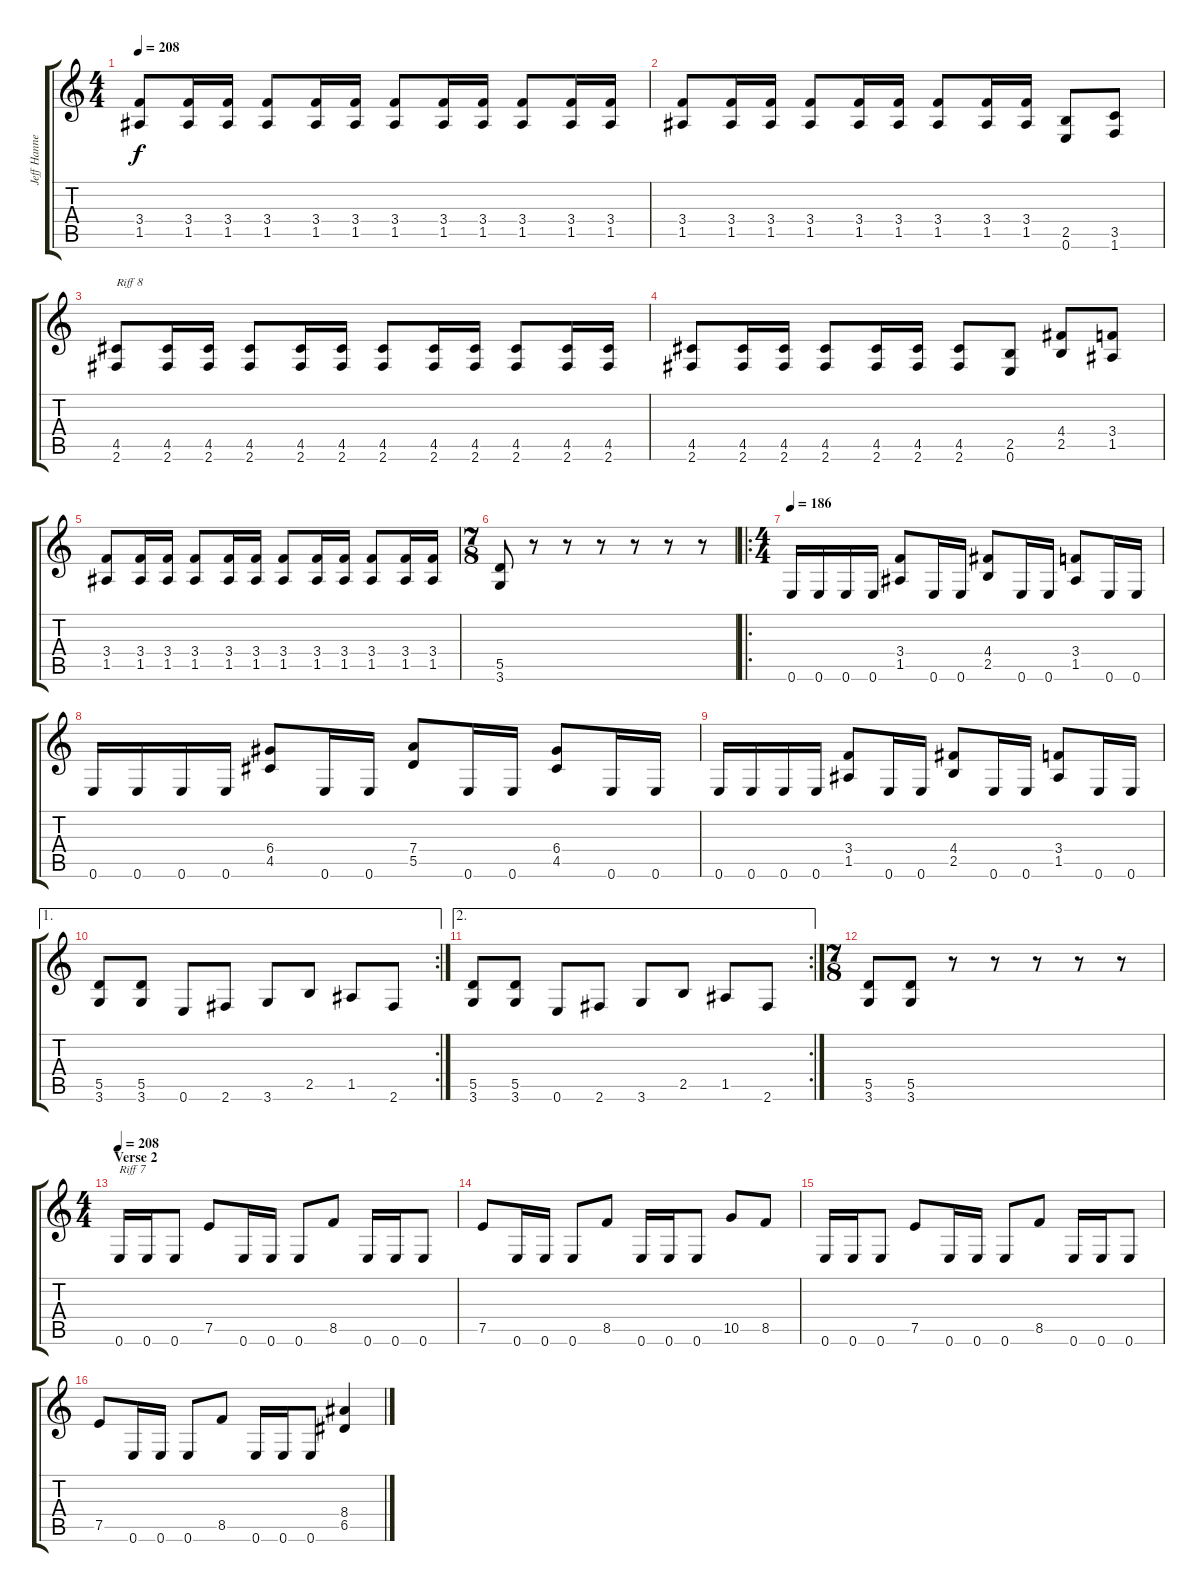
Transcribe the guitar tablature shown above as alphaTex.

\track ("Jeff Hannemann" "Jeff Hanne") {instrument distortionguitar}
\staff {score tabs}
\tuning (E4 B3 G3 D3 A2 E2) {hide}
\ts (4 4)
\tempo 208
\clef g2
\ks c
(3.4 1.5).8{dy f} (3.4 1.5).16 (3.4 1.5).16 (3.4 1.5).8 (3.4 1.5).16 (3.4 1.5).16 (3.4 1.5).8 (3.4 1.5).16 (3.4 1.5).16 (3.4 1.5).8 (3.4 1.5).16 (3.4 1.5).16 |
(3.4 1.5).8 (3.4 1.5).16 (3.4 1.5).16 (3.4 1.5).8 (3.4 1.5).16 (3.4 1.5).16 (3.4 1.5).8 (3.4 1.5).16 (3.4 1.5).16 (2.5 0.6).8 (3.5 1.6).8 |
(4.5 2.6).8{txt "Riff 8"} (4.5 2.6).16 (4.5 2.6).16 (4.5 2.6).8 (4.5 2.6).16 (4.5 2.6).16 (4.5 2.6).8 (4.5 2.6).16 (4.5 2.6).16 (4.5 2.6).8 (4.5 2.6).16 (4.5 2.6).16 |
(4.5 2.6).8 (4.5 2.6).16 (4.5 2.6).16 (4.5 2.6).8 (4.5 2.6).16 (4.5 2.6).16 (4.5 2.6).8 (2.5 0.6).8 (4.4 2.5).8 (3.4 1.5).8 |
(3.4 1.5).8 (3.4 1.5).16 (3.4 1.5).16 (3.4 1.5).8 (3.4 1.5).16 (3.4 1.5).16 (3.4 1.5).8 (3.4 1.5).16 (3.4 1.5).16 (3.4 1.5).8 (3.4 1.5).16 (3.4 1.5).16 |
\ts (7 8)
(5.5 3.6).8 r.8 r.8 r.8 r.8 r.8 r.8 |
\ro
\ts (4 4)
\tempo 186
0.6.16 0.6.16 0.6.16 0.6.16 (3.4 1.5).8 0.6.16 0.6.16 (4.4 2.5).8 0.6.16 0.6.16 (3.4 1.5).8 0.6.16 0.6.16 |
0.6.16 0.6.16 0.6.16 0.6.16 (6.4 4.5).8 0.6.16 0.6.16 (7.4 5.5).8 0.6.16 0.6.16 (6.4 4.5).8 0.6.16 0.6.16 |
0.6.16 0.6.16 0.6.16 0.6.16 (3.4 1.5).8 0.6.16 0.6.16 (4.4 2.5).8 0.6.16 0.6.16 (3.4 1.5).8 0.6.16 0.6.16 |
\ae 1
\rc 2
(5.5 3.6).8 (5.5 3.6).8 0.6.8 2.6.8 3.6.8 2.5.8 1.5.8 2.6.8 |
\ae 2
\rc 2
(5.5 3.6).8 (5.5 3.6).8 0.6.8 2.6.8 3.6.8 2.5.8 1.5.8 2.6.8 |
\ts (7 8)
(5.5 3.6).8 (5.5 3.6).8 r.8 r.8 r.8 r.8 r.8 |
\ts (4 4)
\section ("" "Verse 2")
\tempo 208
0.6.16{txt "Riff 7"} 0.6.16 0.6.8 7.5.8 0.6.16 0.6.16 0.6.8 8.5.8 0.6.16 0.6.16 0.6.8 |
7.5.8 0.6.16 0.6.16 0.6.8 8.5.8 0.6.16 0.6.16 0.6.8 10.5.8 8.5.8 |
0.6.16 0.6.16 0.6.8 7.5.8 0.6.16 0.6.16 0.6.8 8.5.8 0.6.16 0.6.16 0.6.8 |
7.5.8 0.6.16 0.6.16 0.6.8 8.5.8 0.6.16 0.6.16 0.6.8 (8.4 6.5).4
